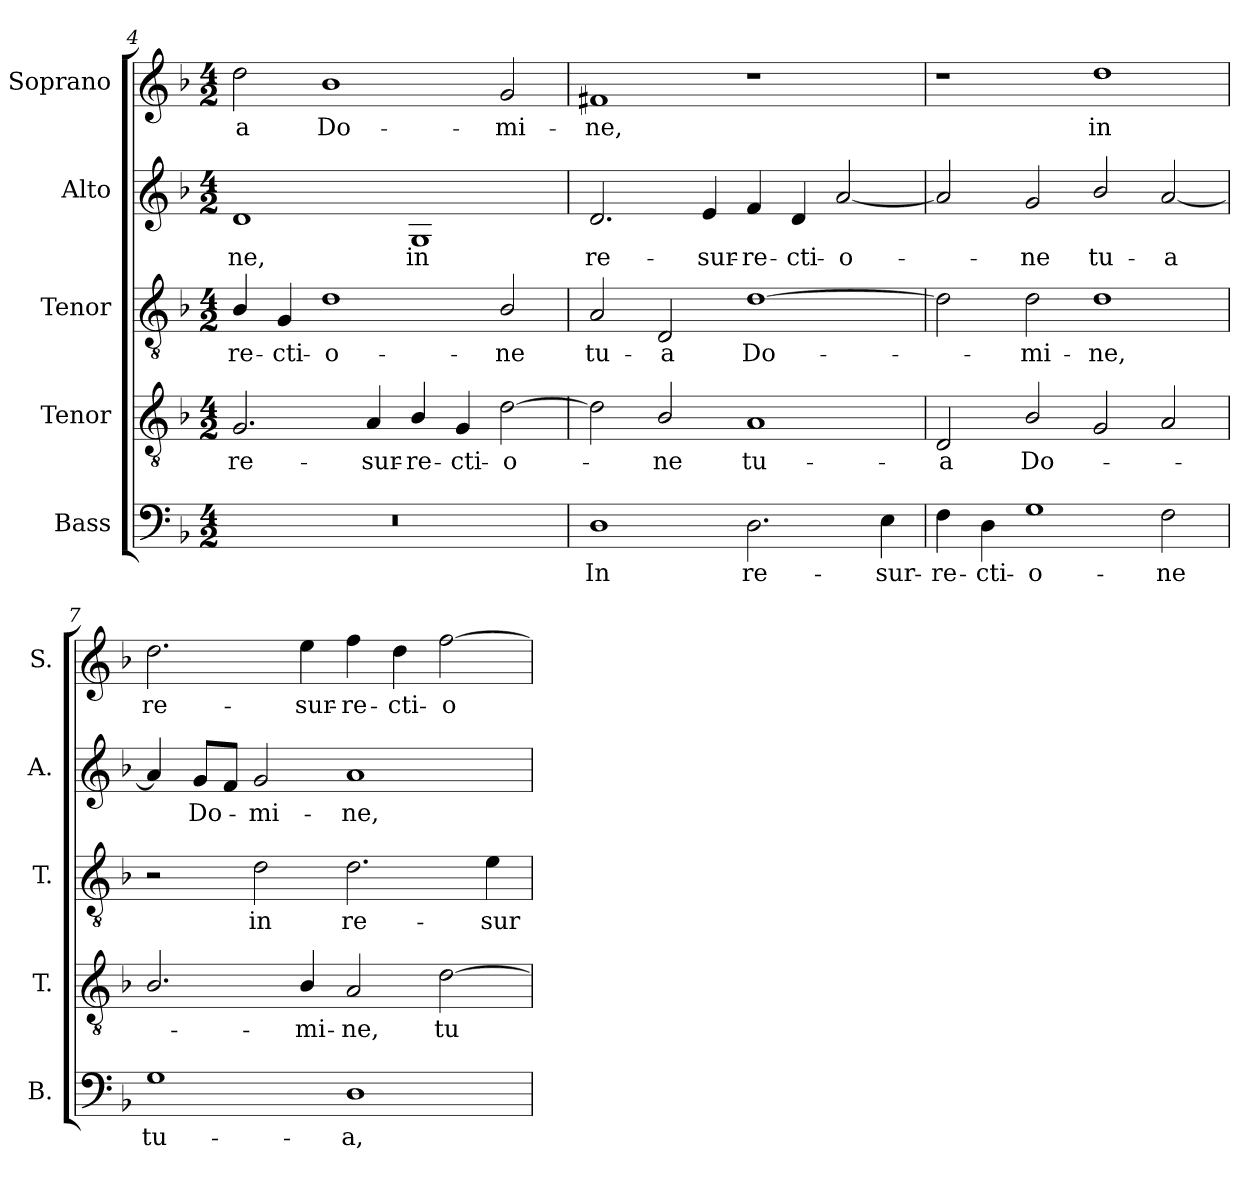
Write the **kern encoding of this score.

**kern	**text	**kern	**text	**kern	**text	**kern	**text	**kern	**text
*part5	*part5	*part4	*part4	*part3	*part3	*part2	*part2	*part1	*part1
*staff5	*staff5	*staff4	*staff4	*staff3	*staff3	*staff2	*staff2	*staff1	*staff1
*I"Bass	*	*I"Tenor	*	*I"Tenor	*	*I"Alto	*	*I"Soprano	*
*I'B.	*	*I'T.	*	*I'T.	*	*I'A.	*	*I'S.	*
!!LO:LB:g=z
*clefF4	*	*clefGv2	*	*clefGv2	*	*clefG2	*	*clefG2	*
*	*	*ITrd7c12	*	*ITrd7c12	*	*	*	*	*
*k[b-]	*	*k[b-]	*	*k[b-]	*	*k[b-]	*	*k[b-]	*
*F:	*	*F:	*	*F:	*	*F:	*	*F:	*
*M4/2	*	*M4/2	*	*M4/2	*	*M4/2	*	*M4/2	*
=4	=4	=4	=4	=4	=4	=4	=4	=4	=4
!LO:N:vis=1	!	!	!	!	!	!	!	!	!
!	!	!	!LO:LY:b:color=#000000	!	!	!	!	!	!
!	!	!	!	!	!LO:LY:b:color=#000000	!	!	!	!
!	!	!	!	!	!	!	!LO:LY:b:color=#000000	!	!
!	!	!	!	!	!	!	!	!	!LO:LY:b:color=#000000
0r	.	2.GGi/	re-	4BB-i/	-re-	1di	-ne,	2ddi\	-a
!	!	!	!	!	!LO:LY:b:color=#000000	!	!	!	!
.	.	.	.	4GGi/	-cti-	.	.	.	.
!	!	!	!	!	!LO:LY:b:color=#000000	!	!	!	!
!	!	!	!	!	!	!	!	!	!LO:LY:b:color=#000000
.	.	.	.	1Di	-o-	.	.	1b-i	Do-
!	!	!	!LO:LY:b:color=#000000	!	!	!	!	!	!
.	.	4AAi/	-sur-	.	.	.	.	.	.
!	!	!	!LO:LY:b:color=#000000	!	!	!	!	!	!
!	!	!	!	!	!	!	!LO:LY:b:color=#000000	!	!
.	.	4BB-i/	-re-	.	.	1Gi	in	.	.
!	!	!	!LO:LY:b:color=#000000	!	!	!	!	!	!
.	.	4GGi/	-cti-	.	.	.	.	.	.
!	!	!	!LO:LY:b:color=#000000	!	!	!	!	!	!
!	!	!	!	!	!LO:LY:b:color=#000000	!	!	!	!
!	!	!	!	!	!	!	!	!	!LO:LY:b:color=#000000
.	.	[2Di\	-o-	2BB-i/	-ne	.	.	2gi/	-mi-
=5	=5	=5	=5	=5	=5	=5	=5	=5	=5
!	!LO:LY:b:color=#000000	!	!	!	!	!	!	!	!
!	!	!	!	!	!LO:LY:b:color=#000000	!	!	!	!
!	!	!	!	!	!	!	!LO:LY:b:color=#000000	!	!
!	!	!	!	!	!	!	!	!	!LO:LY:b:color=#000000
1Di	In	2Di\]	.	2AAi/	tu-	2.di/	re-	1f#Xi	-ne,
!	!	!	!LO:LY:b:color=#000000	!	!	!	!	!	!
!	!	!	!	!	!LO:LY:b:color=#000000	!	!	!	!
.	.	2BB-i/	-ne	2DDi/	-a	.	.	.	.
!	!	!	!	!	!	!	!LO:LY:b:color=#000000	!	!
.	.	.	.	.	.	4ei/	-sur-	.	.
!	!LO:LY:b:color=#000000	!	!	!	!	!	!	!	!
!	!	!	!LO:LY:b:color=#000000	!	!	!	!	!	!
!	!	!	!	!	!LO:LY:b:color=#000000	!	!	!	!
!	!	!	!	!	!	!	!LO:LY:b:color=#000000	!	!
2.Di\	re-	1AAi	tu-	[1Di	Do-	4fi/	-re-	1r	.
!	!	!	!	!	!	!	!LO:LY:b:color=#000000	!	!
.	.	.	.	.	.	4di/	-cti-	.	.
!	!	!	!	!	!	!	!LO:LY:b:color=#000000	!	!
.	.	.	.	.	.	[2ai/	-o-	.	.
!	!LO:LY:b:color=#000000	!	!	!	!	!	!	!	!
4Ei\	-sur-	.	.	.	.	.	.	.	.
=6	=6	=6	=6	=6	=6	=6	=6	=6	=6
!	!LO:LY:b:color=#000000	!	!	!	!	!	!	!	!
!	!	!	!LO:LY:b:color=#000000	!	!	!	!	!	!
4Fi\	-re-	2DDi/	-a	2Di\]	.	2ai/]	.	1r	.
!	!LO:LY:b:color=#000000	!	!	!	!	!	!	!	!
4Di\	-cti-	.	.	.	.	.	.	.	.
!	!LO:LY:b:color=#000000	!	!	!	!	!	!	!	!
!	!	!	!LO:LY:b:color=#000000	!	!	!	!	!	!
!	!	!	!	!	!LO:LY:b:color=#000000	!	!	!	!
!	!	!	!	!	!	!	!LO:LY:b:color=#000000	!	!
1Gi	-o-	2BB-i/	Do-	2Di\	-mi-	2gi/	-ne	.	.
!	!	!	!	!	!LO:LY:b:color=#000000	!	!	!	!
!	!	!	!	!	!	!	!LO:LY:b:color=#000000	!	!
!	!	!	!	!	!	!	!	!	!LO:LY:b:color=#000000
.	.	2GGi/	.	1Di	-ne,	2b-i/	tu-	1ddi	in
!	!LO:LY:b:color=#000000	!	!	!	!	!	!	!	!
!	!	!	!	!	!	!	!LO:LY:b:color=#000000	!	!
2Fi\	-ne	2AAi/	.	.	.	[2ai/	-a	.	.
=7	=7	=7	=7	=7	=7	=7	=7	=7	=7
!	!LO:LY:b:color=#000000	!	!	!	!	!	!	!	!
!	!	!	!	!	!	!	!	!	!LO:LY:b:color=#000000
1Gi	tu-	2.BB-i/	.	2r	.	4ai/]	.	2.ddi\	re-
!	!	!	!	!	!	!	!LO:LY:b:color=#000000	!	!
.	.	.	.	.	.	8gi/L	Do-	.	.
.	.	.	.	.	.	8fi/J	.	.	.
!	!	!	!	!	!LO:LY:b:color=#000000	!	!	!	!
!	!	!	!	!	!	!	!LO:LY:b:color=#000000	!	!
.	.	.	.	2Di\	in	2gi/	-mi-	.	.
!	!	!	!LO:LY:b:color=#000000	!	!	!	!	!	!
!	!	!	!	!	!	!	!	!	!LO:LY:b:color=#000000
.	.	4BB-i/	-mi-	.	.	.	.	4eei\	-sur-
!	!LO:LY:b:color=#000000	!	!	!	!	!	!	!	!
!	!	!	!LO:LY:b:color=#000000	!	!	!	!	!	!
!	!	!	!	!	!LO:LY:b:color=#000000	!	!	!	!
!	!	!	!	!	!	!	!LO:LY:b:color=#000000	!	!
!	!	!	!	!	!	!	!	!	!LO:LY:b:color=#000000
1Di	-a,	2AAi/	-ne,	2.Di\	re-	1ai	-ne,	4ffi\	-re-
!	!	!	!	!	!	!	!	!	!LO:LY:b:color=#000000
.	.	.	.	.	.	.	.	4ddi\	-cti-
!	!	!	!LO:LY:b:color=#000000	!	!	!	!	!	!
!	!	!	!	!	!	!	!	!	!LO:LY:b:color=#000000
.	.	[2Di\	tu-	.	.	.	.	[2ffi\	-o-
!	!	!	!	!	!LO:LY:b:color=#000000	!	!	!	!
.	.	.	.	4Ei\	-sur-	.	.	.	.
=	=	=	=	=	=	=	=	=	=
*-	*-	*-	*-	*-	*-	*-	*-	*-	*-
